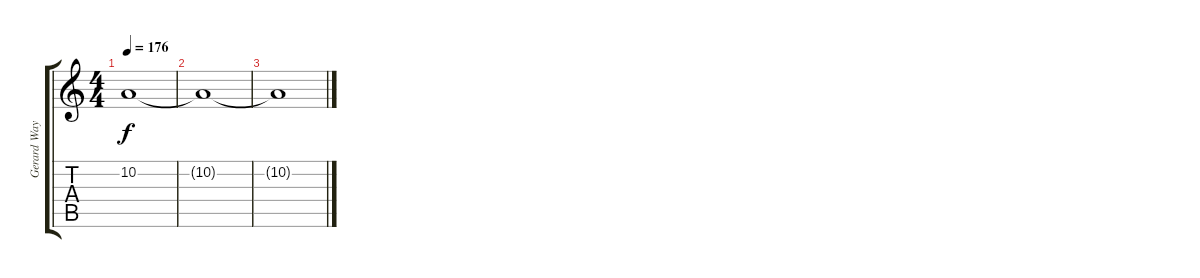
\track ("Gerard Way [Vocals]" "Gerard Way") {instrument altosax}
\staff {score tabs}
\tuning (E4 B3 G3 D3 A2 E2) {hide}
\ts (4 4)
\tempo 176
\clef g2
\ks c
10.2{t}.1{dy f} |
10.2{t}.1 |
10.2{t}.1
